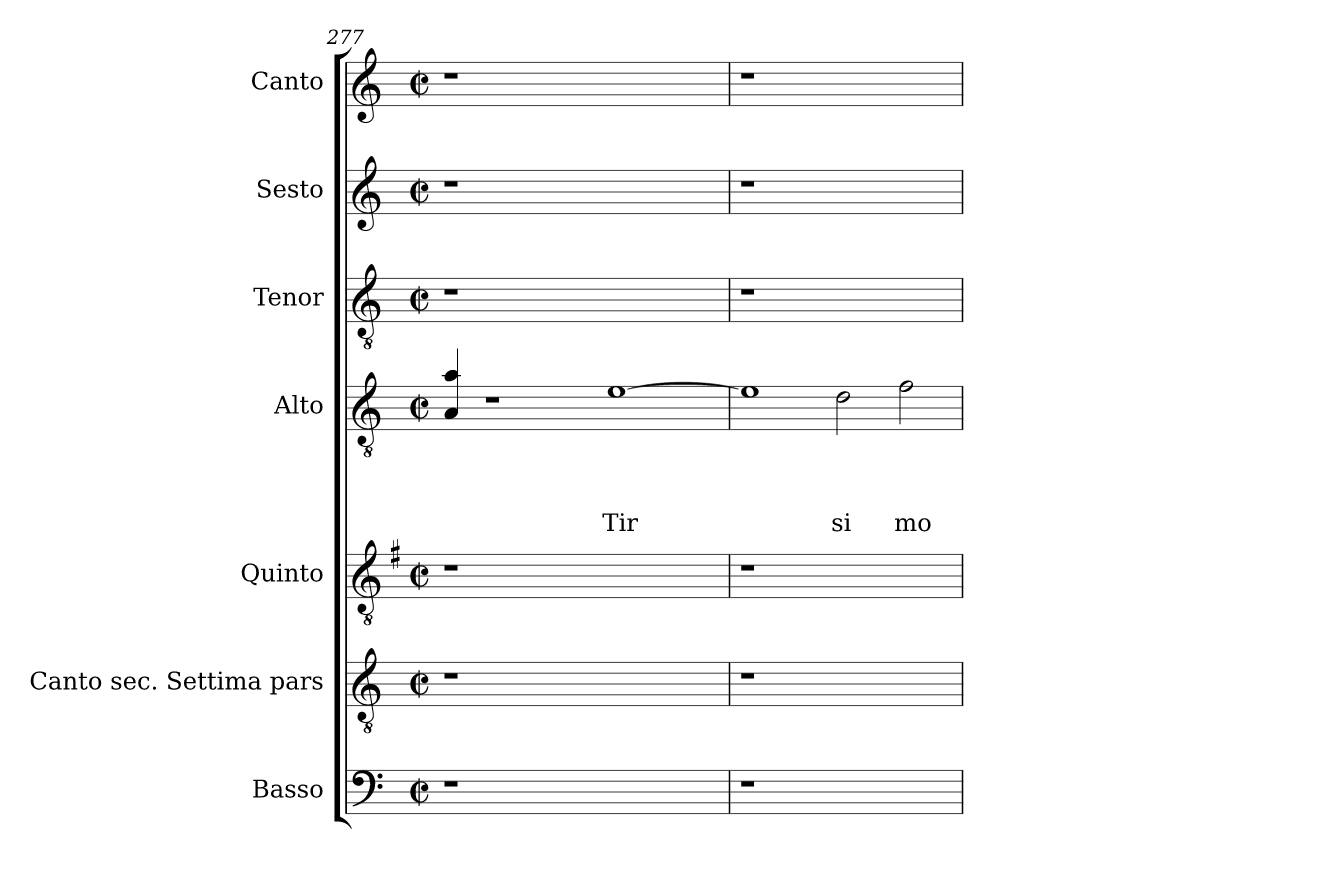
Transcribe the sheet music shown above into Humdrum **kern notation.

**kern	**kern	**kern	**kern	**text	**text	**text	**text	**kern	**kern	**kern
*part7	*part6	*part5	*part4	*part4	*part4	*part4	*part4	*part3	*part2	*part1
*staff7	*staff6	*staff5	*staff4	*staff4	*staff4	*staff4	*staff4	*staff3	*staff2	*staff1
*I"Basso	*I"Canto sec. Settima pars	*I"Quinto	*I"Alto	*	*	*	*	*I"Tenor	*I"Sesto	*I"Canto
*	*	*I'Quinto	*I'Alto	*	*	*	*	*I'Tenor	*I'Sesto	*I'Canto
!!LO:PB:g=z
*clefF4	*clefGv2	*clefGv2	*clefGv2	*	*	*	*	*clefGv2	*clefG2	*clefG2
*k[]	*k[]	*k[f#]	*k[]	*	*	*	*	*k[]	*k[]	*k[]
*C:	*C:	*G:	*C:	*	*	*	*	*C:	*C:	*C:
*M2/2	*M2/2	*M2/2	*M2/2	*	*	*	*	*M2/2	*M2/2	*M2/2
*met(c|)	*met(c|)	*met(c|)	*met(c|)	*	*	*	*	*met(c|)	*met(c|)	*met(c|)
=277	=277	=277	=277	=277	=277	=277	=277	=277	=277	=277
1r	1r	1r	4A/ 4a/	.	.	.	.	1r	1r	1r
.	.	.	1r	.	.	.	.	.	.	.
1ryy	1ryy	1ryy	.	.	.	.	.	1ryy	1ryy	1ryy
!	!	!	!	!	!	!	!LO:LY:b	!	!	!
.	.	.	[>1e	.	.	.	Tir	.	.	.
4ryy	4ryy	4ryy	.	.	.	.	.	4ryy	4ryy	4ryy
=278	=278	=278	=278	=278	=278	=278	=278	=278	=278	=278
1r	1r	1r	1e]	.	.	.	.	1r	1r	1r
!	!	!	!	!	!	!	!LO:LY:b	!	!	!
1ryy	1ryy	1ryy	2d\	.	.	.	si	1ryy	1ryy	1ryy
!	!	!	!	!	!	!	!LO:LY:b	!	!	!
.	.	.	2f\	.	.	.	mo	.	.	.
=	=	=	=	=	=	=	=	=	=	=
*-	*-	*-	*-	*-	*-	*-	*-	*-	*-	*-
